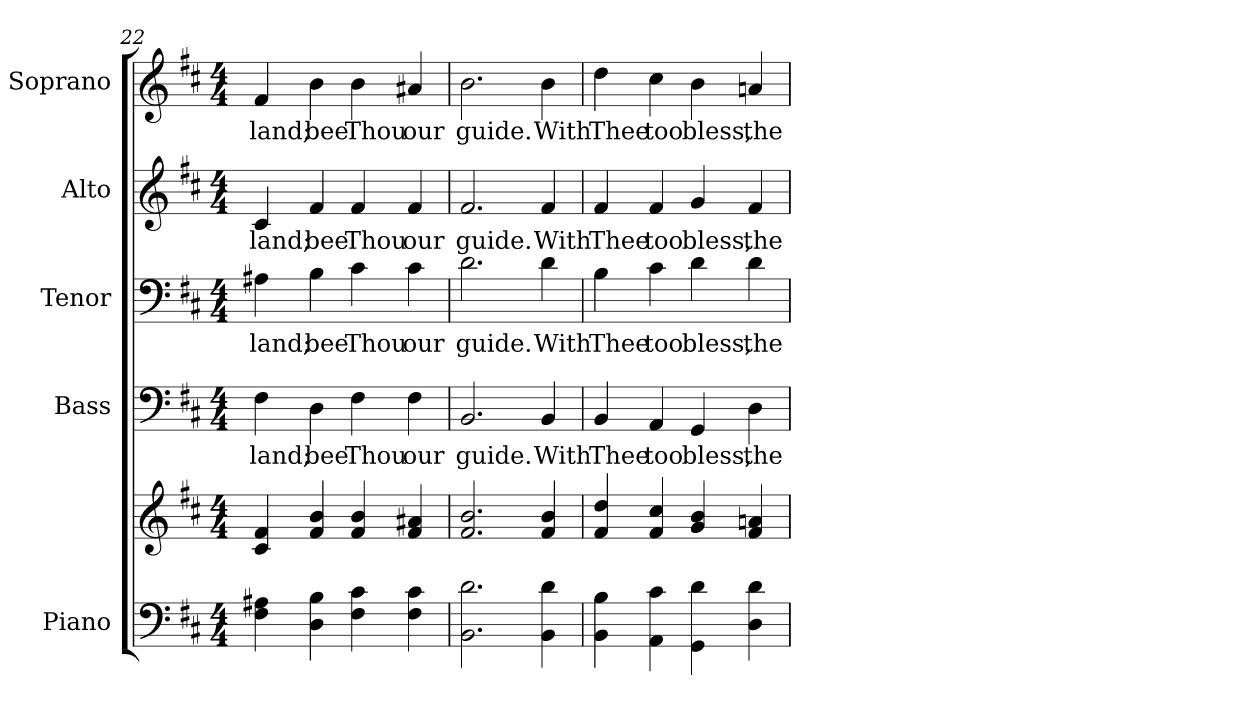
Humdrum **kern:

**kern	**kern	**kern	**text	**kern	**text	**kern	**text	**kern	**text
*part5	*part5	*part4	*part4	*part3	*part3	*part2	*part2	*part1	*part1
*staff6	*staff5	*staff4	*staff4	*staff3	*staff3	*staff2	*staff2	*staff1	*staff1
*I"Piano	*	*I"Bass	*	*I"Tenor	*	*I"Alto	*	*I"Soprano	*
*I'Pno.	*	*I'B.	*	*I'T.	*	*I'A.	*	*I'S.	*
*clefF4	*clefG2	*clefF4	*	*clefF4	*	*clefG2	*	*clefG2	*
*k[f#c#]	*k[f#c#]	*k[f#c#]	*	*k[f#c#]	*	*k[f#c#]	*	*k[f#c#]	*
*D:	*D:	*D:	*	*D:	*	*D:	*	*D:	*
*M4/4	*M4/4	*M4/4	*	*M4/4	*	*M4/4	*	*M4/4	*
=22	=22	=22	=22	=22	=22	=22	=22	=22	=22
!	!	!	!LO:LY:b:color=#000000	!	!	!	!	!	!
!	!	!	!	!	!LO:LY:b:color=#000000	!	!	!	!
!	!	!	!	!	!	!	!LO:LY:b:color=#000000	!	!
!	!	!	!	!	!	!	!	!	!LO:LY:b:color=#000000
4F#i\ 4A#Xi	4c#i/ 4f#i	4F#i\	land;	4A#Xi\	land;	4c#i/	land;	4f#i/	land;
!	!	!	!LO:LY:b:color=#000000	!	!	!	!	!	!
!	!	!	!	!	!LO:LY:b:color=#000000	!	!	!	!
!	!	!	!	!	!	!	!LO:LY:b:color=#000000	!	!
!	!	!	!	!	!	!	!	!	!LO:LY:b:color=#000000
4Di\ 4Bi	4f#i/ 4bi	4Di\	bee	4Bi\	bee	4f#i/	bee	4bi\	bee
!	!	!	!LO:LY:b:color=#000000	!	!	!	!	!	!
!	!	!	!	!	!LO:LY:b:color=#000000	!	!	!	!
!	!	!	!	!	!	!	!LO:LY:b:color=#000000	!	!
!	!	!	!	!	!	!	!	!	!LO:LY:b:color=#000000
4F#i\ 4c#i	4f#i/ 4bi	4F#i\	Thou	4c#i\	Thou	4f#i/	Thou	4bi\	Thou
!	!	!	!LO:LY:b:color=#000000	!	!	!	!	!	!
!	!	!	!	!	!LO:LY:b:color=#000000	!	!	!	!
!	!	!	!	!	!	!	!LO:LY:b:color=#000000	!	!
!	!	!	!	!	!	!	!	!	!LO:LY:b:color=#000000
4F#i\ 4c#i	4f#i/ 4a#Xi	4F#i\	our	4c#i\	our	4f#i/	our	4a#Xi/	our
=23	=23	=23	=23	=23	=23	=23	=23	=23	=23
!	!	!	!LO:LY:b:color=#000000	!	!	!	!	!	!
!	!	!	!	!	!LO:LY:b:color=#000000	!	!	!	!
!	!	!	!	!	!	!	!LO:LY:b:color=#000000	!	!
!	!	!	!	!	!	!	!	!	!LO:LY:b:color=#000000
2.BBi\ 2.di	2.f#i/ 2.bi	2.BBi/	guide.	2.di\	guide.	2.f#i/	guide.	2.bi\	guide.
!	!	!	!LO:LY:b:color=#000000	!	!	!	!	!	!
!	!	!	!	!	!LO:LY:b:color=#000000	!	!	!	!
!	!	!	!	!	!	!	!LO:LY:b:color=#000000	!	!
!	!	!	!	!	!	!	!	!	!LO:LY:b:color=#000000
4BBi\ 4di	4f#i/ 4bi	4BBi/	With	4di\	With	4f#i/	With	4bi\	With
!!LO:LB:g=z
=24	=24	=24	=24	=24	=24	=24	=24	=24	=24
!	!	!	!LO:LY:b:color=#000000	!	!	!	!	!	!
!	!	!	!	!	!LO:LY:b:color=#000000	!	!	!	!
!	!	!	!	!	!	!	!LO:LY:b:color=#000000	!	!
!	!	!	!	!	!	!	!	!	!LO:LY:b:color=#000000
4BBi\ 4Bi	4f#i/ 4ddi	4BBi/	Thee	4Bi\	Thee	4f#i/	Thee	4ddi\	Thee
!	!	!	!LO:LY:b:color=#000000	!	!	!	!	!	!
!	!	!	!	!	!LO:LY:b:color=#000000	!	!	!	!
!	!	!	!	!	!	!	!LO:LY:b:color=#000000	!	!
!	!	!	!	!	!	!	!	!	!LO:LY:b:color=#000000
4AAi\ 4c#i	4f#i/ 4cc#i	4AAi/	too	4c#i\	too	4f#i/	too	4cc#i\	too
!	!	!	!LO:LY:b:color=#000000	!	!	!	!	!	!
!	!	!	!	!	!LO:LY:b:color=#000000	!	!	!	!
!	!	!	!	!	!	!	!LO:LY:b:color=#000000	!	!
!	!	!	!	!	!	!	!	!	!LO:LY:b:color=#000000
4GGi\ 4di	4gi/ 4bi	4GGi/	bless,	4di\	bless,	4gi/	bless,	4bi\	bless,
!	!	!	!LO:LY:b:color=#000000	!	!	!	!	!	!
!	!	!	!	!	!LO:LY:b:color=#000000	!	!	!	!
!	!	!	!	!	!	!	!LO:LY:b:color=#000000	!	!
!	!	!	!	!	!	!	!	!	!LO:LY:b:color=#000000
4Di\ 4di	4f#i/ 4ani	4Di\	the	4di\	the	4f#i/	the	4ani/	the
=	=	=	=	=	=	=	=	=	=
*-	*-	*-	*-	*-	*-	*-	*-	*-	*-
